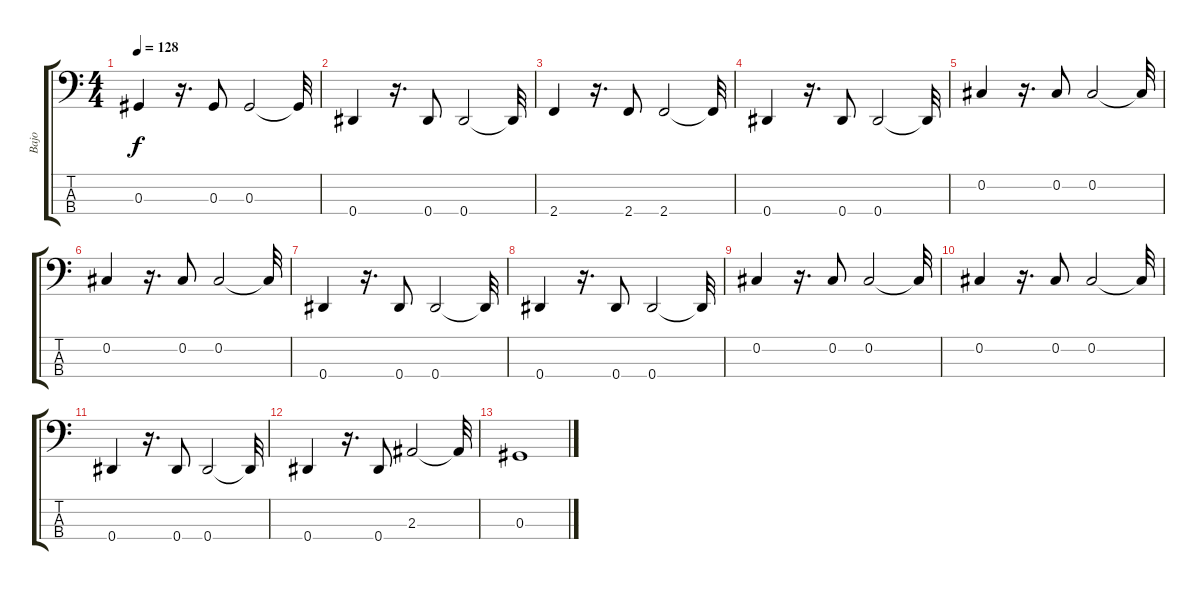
\track ("Bajo" "Bajo") {instrument acousticguitarnylon}
\staff {score tabs}
\tuning (Gb2 Db2 Ab1 Eb1) {hide}
\ts (4 4)
\tempo 128
\clef f4
\ks c
0.3.4{dy f} r.16{d} 0.3.8 0.3.2 0.3{t}.32 |
0.4.4 r.16{d} 0.4.8 0.4.2 0.4{t}.32 |
2.4.4 r.16{d} 2.4.8 2.4.2 2.4{t}.32 |
0.4.4 r.16{d} 0.4.8 0.4.2 0.4{t}.32 |
0.2.4 r.16{d} 0.2.8 0.2.2 0.2{t}.32 |
0.2.4 r.16{d} 0.2.8 0.2.2 0.2{t}.32 |
0.4.4 r.16{d} 0.4.8 0.4.2 0.4{t}.32 |
0.4.4 r.16{d} 0.4.8 0.4.2 0.4{t}.32 |
0.2.4 r.16{d} 0.2.8 0.2.2 0.2{t}.32 |
0.2.4 r.16{d} 0.2.8 0.2.2 0.2{t}.32 |
0.4.4 r.16{d} 0.4.8 0.4.2 0.4{t}.32 |
0.4.4 r.16{d} 0.4.8 2.3.2 2.3{t}.32 |
0.3.1
